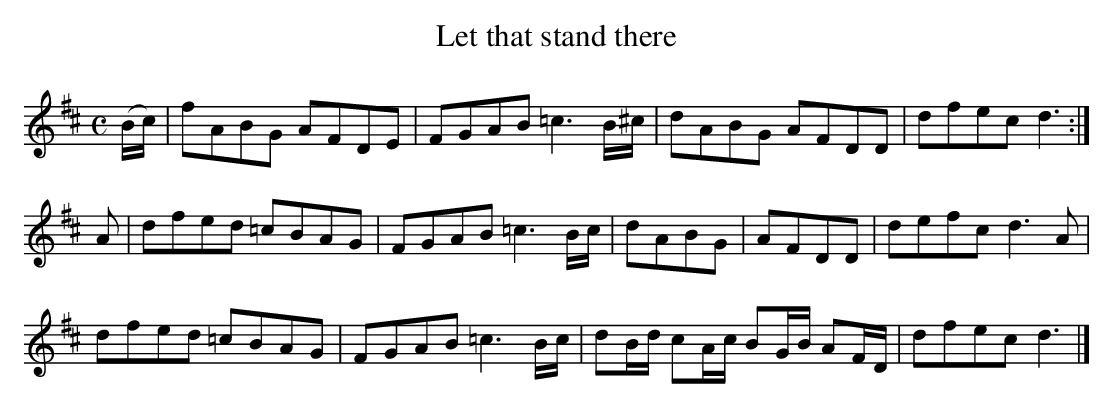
X:1
T:Let that stand there
M:C
K:D
(B/c/)|\
fABG AFDE| FGAB =c3B/^c/| dABG AFDD| dfec d3:|
A|\
dfed =cBAG| FGAB =c3B/c/| dABG| AFDD| defc d3A|
dfed =cBAG| FGAB =c3B/c/| dB/d/ cA/c/ BG/B/ AF/D/| dfec d3|]
